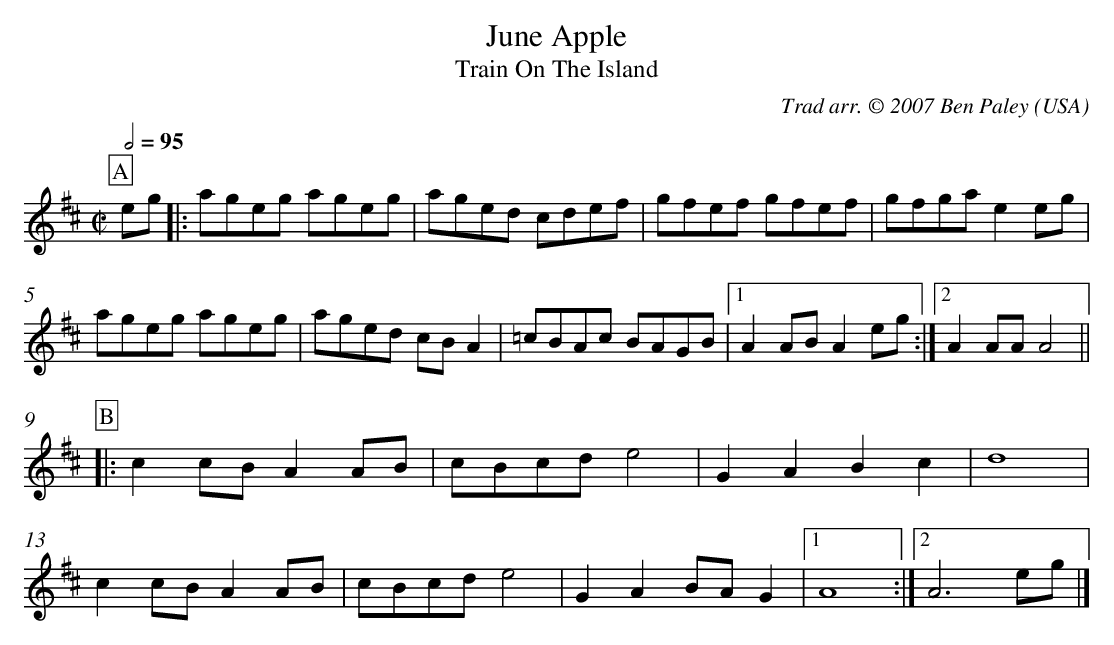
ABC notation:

X:1
T:June Apple
T:Train On The Island
L:1/8
M:C|
C:Trad arr. © 2007 Ben Paley
O:USA
Q:1/2=95
K:A Mixolydian
P:A
eg |: ageg ageg | aged cdef | gfef gfef | gfga e2 eg |
ageg ageg | aged cB A2 | =cBAc BAGB |1 A2 AB A2 eg :|2 A2 AA A4 ||
P:B
|: c2 cB A2 AB | cBcd e4 | G2 A2 B2 c2 | d8 |
c2 cB A2 AB | cBcd e4 | G2 A2 BA G2 |1 A8 :|2 A6 eg |]
